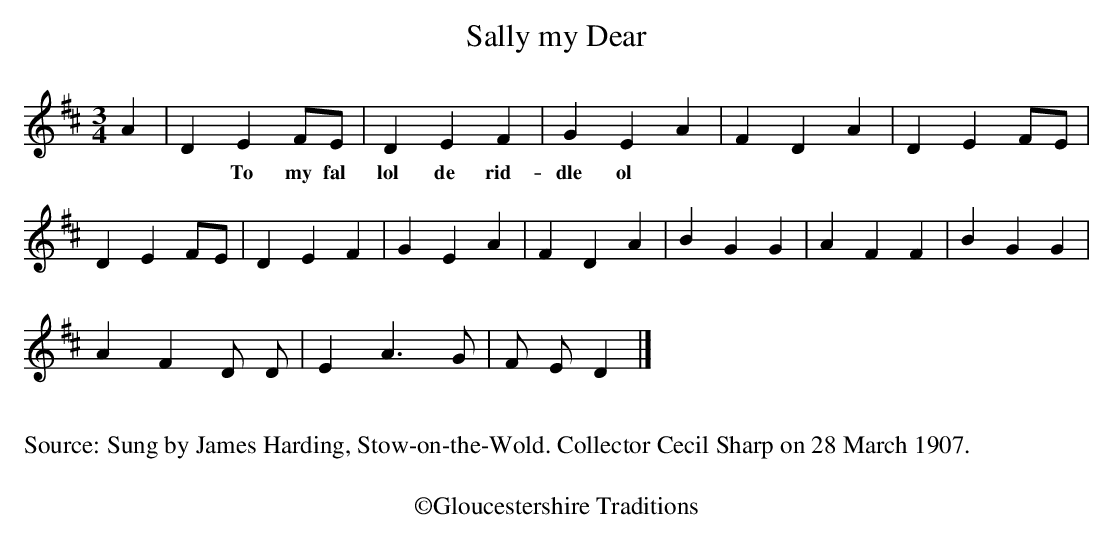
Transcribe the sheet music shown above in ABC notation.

X:1
T:Sally my Dear
M:3/4
L:1/8
K:D
A2 | D2 E2 FE | D2 E2 F2 | G2 E2 A2 | F2 D2 A2 | D2 E2 FE |
D2 E2 FE | D2 E2 F2 | G2 E2 A2 | F2 D2 A2 | B2 G2 G2 | A2 F2 F2 | B2 G2 G2 |
A2 F2 D D | E2 A3 G | F E D2 |]
w:**  To my fal lol de rid-dle ol
W:
